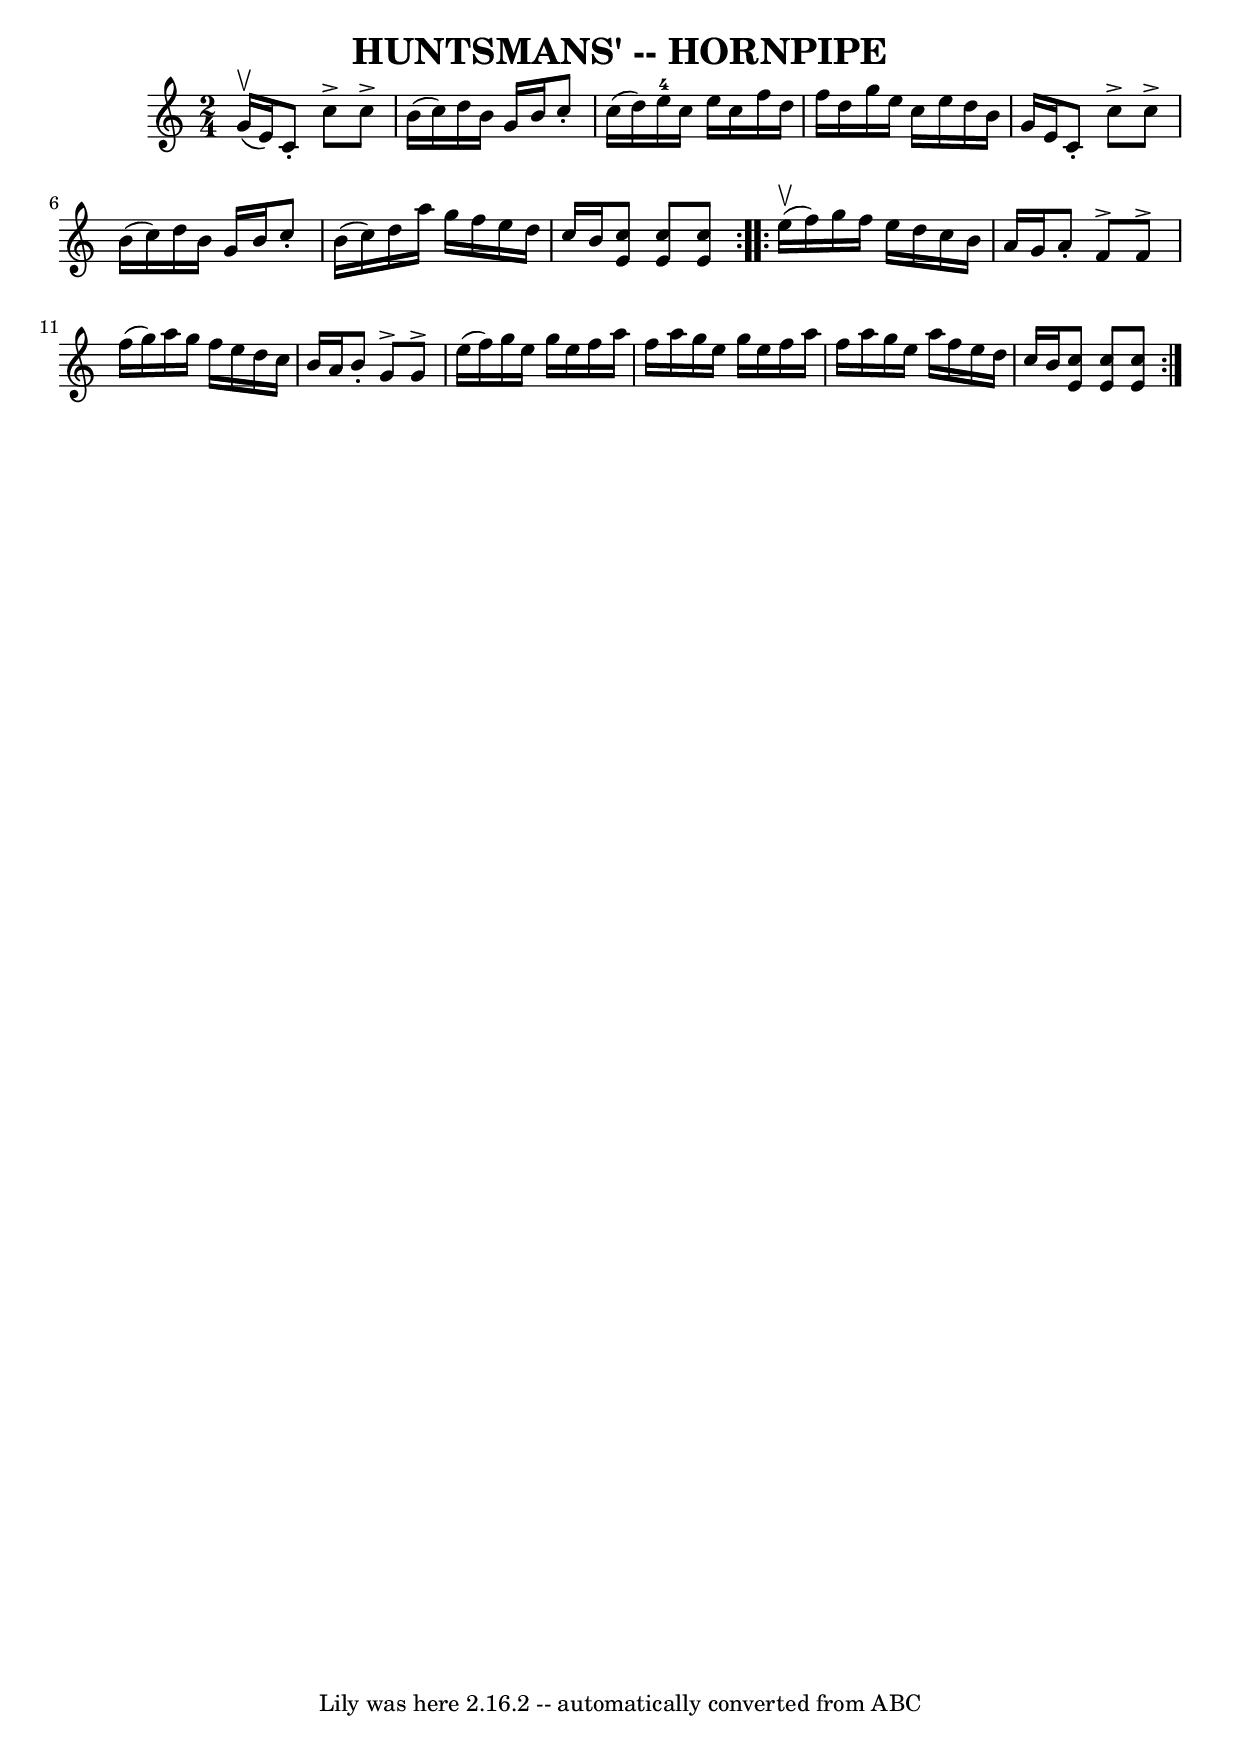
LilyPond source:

\version "2.16.2"
\include "Mammoth.ily"
\header {
	%% book = "Ryan's Mammoth Collection of Fiddle Tunes"
	crossRefNumber = "1"
	footnotes = ""
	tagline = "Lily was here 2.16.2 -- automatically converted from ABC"
	title = "HUNTSMANS' -- HORNPIPE"
}
voicedefault =  {


\repeat volta 2 {
\time 2/4 
\key c \major g'16 (^\upbow e'16)       |
 c'8 -.   
c''8^\accent c''8^\accent b'16 (c''16)   |
 d''16 b'16   
 g'16 b'16 c''8 -. c''16 (d''16)   |
 e''16-4   
c''16 e''16 c''16 f''16 d''16 f''16 d''16    |
 g''16 
 e''16 c''16 e''16 d''16 b'16 g'16 e'16    |
     
|
 c'8 -. c''8^\accent c''8^\accent b'16 (c''16)   
|
 d''16 b'16 g'16 b'16 c''8 -. b'16 (c''16)   
|
 d''16 a''16 g''16 f''16 e''16 d''16 c''16 b'16  
  |
 << c''8 e'8   >> << c''8 e'8   >> << c''8 e'8   >>   
}     \repeat volta 2 { e''16 (^\upbow f''16)       |
 g''16   
 f''16 e''16 d''16 c''16 b'16 a'16 g'16    |
 a'8 -.  
 f'8^\accent f'8^\accent f''16 (g''16)   |
 a''16 g''16  
 f''16 e''16 d''16 c''16 b'16 a'16    |
 b'8 -. g'8 
^\accent g'8^\accent e''16 (f''16)   |
     |
 g''16   
 e''16 g''16 e''16 f''16 a''16 f''16 a''16    |
   
g''16 e''16 g''16 e''16 f''16 a''16 f''16 a''16    
|
 g''16 e''16 a''16 f''16 e''16 d''16 c''16 b'16  
  |
 << c''8 e'8   >> << c''8 e'8   >> << c''8 e'8   >>   
}   
}

\score{
    <<

	\context Staff="default"
	{
	    \voicedefault 
	}

    >>
	\layout {
	}
	\midi {}
}
